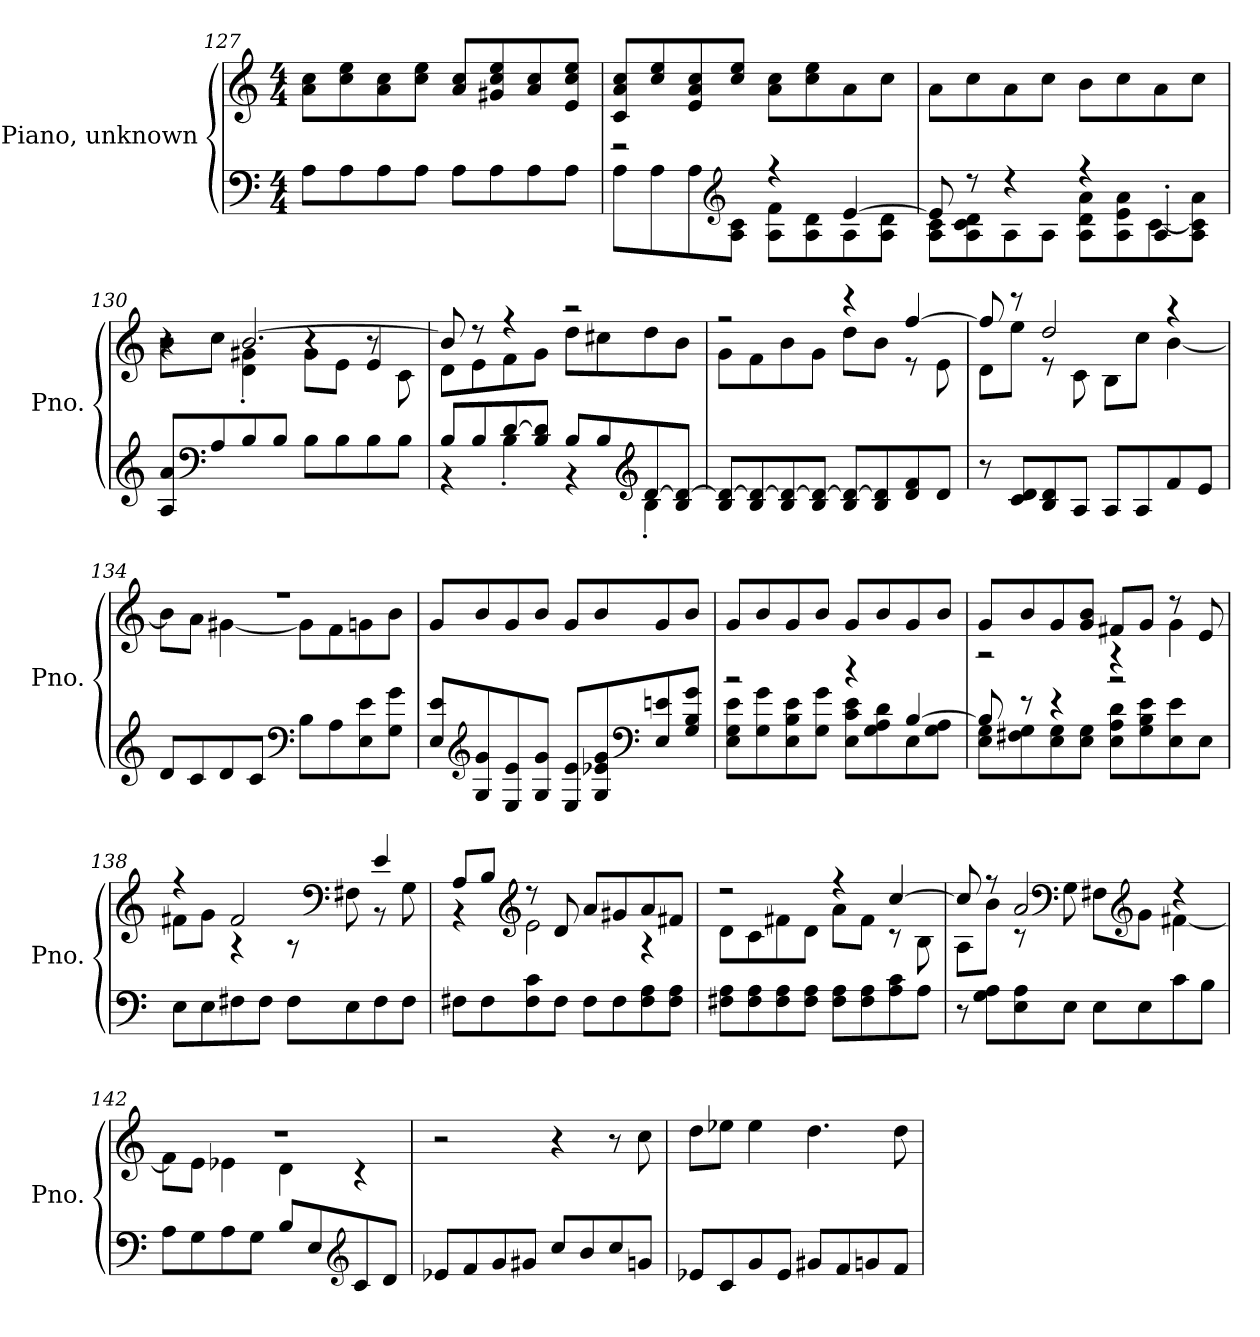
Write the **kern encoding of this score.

**kern	**kern
*part1	*part1
*staff2	*staff1
*I"Piano, unknown	*
*I'Pno.	*
!!LO:LB:g=z
*clefF4	*clefG2
*k[]	*k[]
*M4/4	*M4/4
=127	=127
8A\L	8a\ 8cc\L
8A\	8cc\ 8ee\
8A\	8a\ 8cc\
8A\J	8cc\ 8ee\J
8A\L	8a/ 8cc/L
8A\	8g#X/ 8cc/ 8ee/
8A\	8a/ 8cc/
8A\J	8e/ 8cc/ 8ee/J
=128	=128
*^	*
2r	8A\L	8c/ 8a/ 8cc/L
.	8A\	8cc/ 8ee/
.	8A\	8e/ 8a/ 8cc/
*clefG2	*	*
.	8A\ 8c\J	8cc/ 8ee/J
4r	8A\ 8f\L	8a\ 8cc\L
.	8A\ 8d\	8cc\ 8ee\
[4e/	8A\	8a\
.	8A\ 8d\J	8cc\J
=129	=129	=129
8e/]	8A\ 8c\L	8a\L
8r	8A\ 8c\ 8d\	8cc\
4r	8A\	8a\
.	8A\J	8cc\J
4r	8A\ 8d\ 8a\L	8b\L
.	8A\ 8e\ 8a\	8cc\
4A'/	[8c\	8a\
.	8A\ 8c\] 8a\J	8cc\J
*v	*v	*
=130	=130
*	*^
*	*	*^
8A/ 8a/L	4r	8b\L	2r
*clefF4	*	*	*
8A/	.	8cc\J	.
8B/	[2.b/	4d\' 4g#X\'	.
8B/J	.	.	.
8B\L	.	8g#\L	4r
8B\	.	8e\J	.
8B\	.	8r	4e/
8B\J	.	8c\	.
*	*	*v	*v
!!LO:LB:g=z
=131	=131	=131
*^	*	*
8B/L	4r	8b/]	8d\L
8B/	.	8r	8e\
[8d/	4B'\	4r	8f\
8B/ 8d/]J	.	.	8g\J
8B/L	4r	2r	8dd\L
8B/	.	.	8cc#X\
*clefG2	*	*	*
[8d/	4B'\	.	8dd\
8B/ 8d/_J	.	.	8b\J
*v	*v	*	*
=132	=132	=132
8B/ 8d/_L	2r	8g\L
8B/ 8d/_	.	8f\
8B/ 8d/_	.	8b\
8B/ 8d/_J	.	8g\J
8B/ 8d/_L	4r	8dd\L
8B/ 8d/]	.	8b\J
8d/ 8f/	[4ff/	8r
8d/J	.	8e\
=133	=133	=133
8r	8ff/]	8d\L
8c/ 8d/L	8r	8ee\J
8B/ 8d/	2dd/	8r
8A/J	.	8c\
8A/L	.	8B\L
8A/	.	8cc\J
8f/	4r	[4b\
8e/J	.	.
!!LO:LB:g=z	!!
=134	=134	=134
8d/L	1r	8b\L]
8c/	.	8a\J
8d/	.	[4g#X\
8c/J	.	.
*clefF4	*	*
8B\L	.	8g#\L]
8A\	.	8f\
8E\ 8e\	.	8gn\
8G\ 8g\J	.	8b\J
*	*v	*v
=135	=135
8E/ 8e/L	8g/L
*clefG2	*
8G/ 8g/	8b/
8E/ 8e/	8g/
8G/ 8g/J	8b/J
8E/ 8e/L	8g/L
8G/ 8e-X/ 8g/	8b/
*clefF4	*
8E/ 8en/	8g/
8G/ 8B/ 8g/J	8b/J
=136	=136
*^	*
2r	8E\ 8G\ 8e\L	8g/L
.	8G\ 8g\	8b/
.	8E\ 8B\ 8e\	8g/
.	8G\ 8g\J	8b/J
4r	8E\ 8c\ 8e\L	8g/L
.	8G\ 8A\ 8d\	8b/
[4B/	8E\	8g/
.	8G\ 8A\J	8b/J
!!LO:LB:g=z
=137	=137	=137
*	*	*^
8B/]	8E\ 8G\L	8g/L	2r
8r	8F#X\ 8G\	8b/	.
4r	8E\ 8G\	8g/	.
.	8E\ 8G\J	8g/ 8b/J	.
2r	8E\ 8A\ 8d\L	8f#X/L	4r
.	8G\ 8B\ 8e\	8g/J	.
.	8E\ 8e\	8r	4g\
.	8E\J	8e/	.
*v	*v	*	*
=138	=138	=138
8E\L	4r	8f#X\L
8E\	.	8g\J
8F#X\	2f#/	4r
8F#\J	.	.
8F#\L	.	8r
*	*clefF4	*
8E\	.	8F#X\
8F#\	4e/	8r
8F#\J	.	8G\
=139	=139	=139
8F#X\L	8A/L	4r
8F#\	8B/J	.
*	*clefG2	*
8F#\ 8c\	8r	2e\
8F#\J	8d/	.
8F#\L	8a/L	.
8F#\	8g#X/	.
8F#\ 8A\	8a/	4r
8F#\ 8A\J	8f#X/J	.
!!LO:LB:g=z	!!
=140	=140	=140
8F#X\ 8A\L	2r	8d\L
8F#\ 8A\	.	8c\
8F#\ 8A\	.	8f#X\
8F#\ 8A\J	.	8d\J
8F#\ 8A\L	4r	8a\L
8F#\ 8A\	.	8f#\J
8A\ 8c\	[4cc/	8r
8A\J	.	8B\
=141	=141	=141
8r	8cc/]	8A\L
8G\ 8A\L	8r	8b\J
8E\ 8A\	2a/	8r
*	*clefF4	*
8E\J	.	8G\
8E\L	.	8F#X\L
*	*clefG2	*
8E\	.	8g\J
8c\	4r	[4f#X\
8B\J	.	.
=142	=142	=142
8A\L	1r	8f#\L]
8G\	.	8e\J
8A\	.	4e-X\
8G\J	.	.
8B/L	.	4d\
8E/	.	.
*clefG2	*	*
8c/	.	4r
8d/J	.	.
*	*v	*v
=143	=143
8e-X/L	2r
8f/	.
8g/	.
8g#X/J	.
8cc/L	4r
8b/	.
8cc/	8r
8gn/J	8cc\
!!LO:PB:g=z
=144	=144
8e-X/L	8dd\L
8c/	8ee-X\J
8g/	4ee-\
8e-/J	.
8g#X/L	4.dd\
8f/	.
8gn/	.
8f/J	8dd\
=	=
*-	*-
